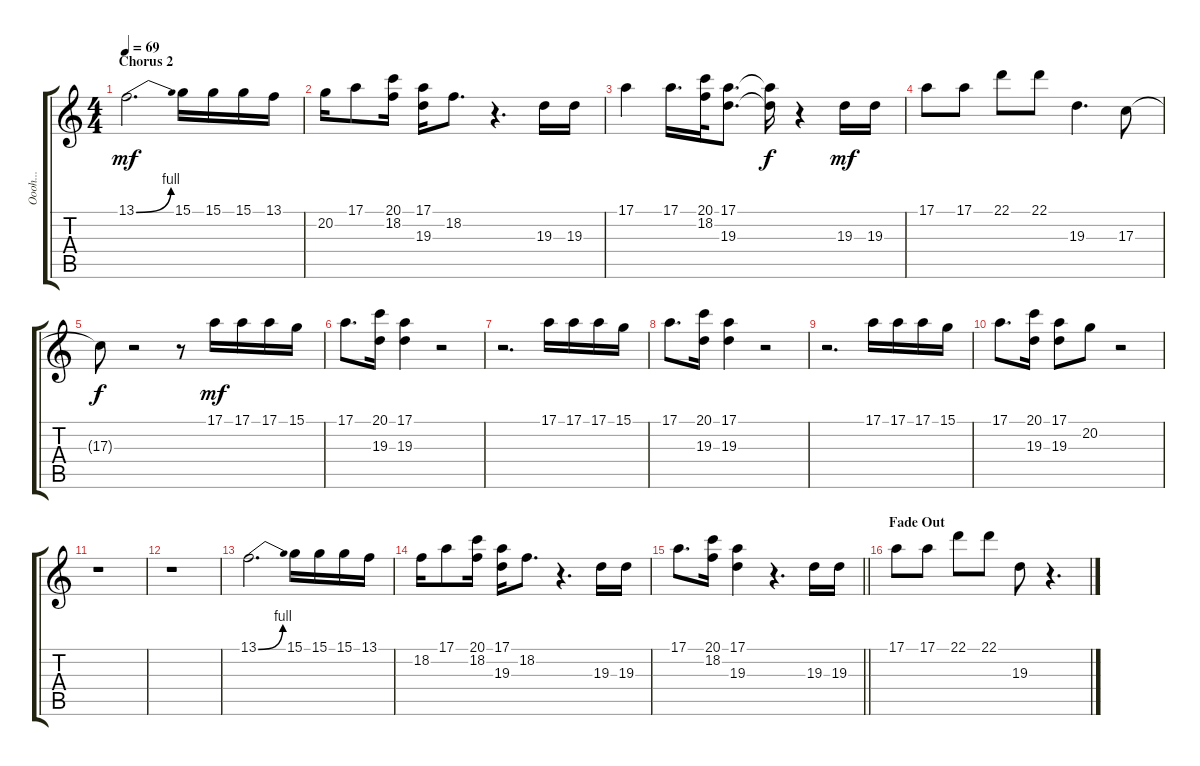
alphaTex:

\track ("Oooh..." "Oooh...") {instrument choiraahs}
\staff {score tabs}
\tuning (E4 B3 G3 D3 A2 E2) {hide}
\ts (4 4)
\section ("" "Chorus 2")
\tempo 69
\clef g2
\ks c
13.1{be (bend 0 0 60 4)}.2{d dy mf} 15.1.16 15.1.16 15.1.16 13.1.16 |
20.2.16 17.1.8 (20.1 18.2).16 (17.1 19.3).16 18.2.8{d} r.4{d} 19.3.16 19.3.16 |
17.1.4 17.1.16{d} (20.1 18.2).32 (17.1 19.3).8{d} (17.1{t} 19.3{t}).16{dy f} r.4 19.3.16{dy mf} 19.3.16 |
17.1.8 17.1.8 22.1.8 22.1.8 19.3.4{d} 17.3.8 |
17.3{t}.8{dy f} r.2 r.8 17.1.16{dy mf} 17.1.16 17.1.16 15.1.16 |
17.1.8{d} (20.1 19.3).16 (17.1 19.3).4 r.2 |
r.2{d} 17.1.16 17.1.16 17.1.16 15.1.16 |
17.1.8{d} (20.1 19.3).16 (17.1 19.3).4 r.2 |
r.2{d} 17.1.16 17.1.16 17.1.16 15.1.16 |
17.1.8{d} (20.1 19.3).16 (17.1 19.3).8 20.2.8 r.2 |
r.1 |
r.1 |
13.1{be (bend 0 0 60 4)}.2{d} 15.1.16 15.1.16 15.1.16 13.1.16 |
18.2.16 17.1.8 (20.1 18.2).16 (17.1 19.3).16 18.2.8{d} r.4{d} 19.3.16 19.3.16 |
\barLineRight lightlight
17.1.8{d} (20.1 18.2).16 (17.1 19.3).4 r.4{d} 19.3.16 19.3.16 |
\section ("" "Fade Out")
17.1.8 17.1.8 22.1.8 22.1.8 19.3.8 r.4{d}
